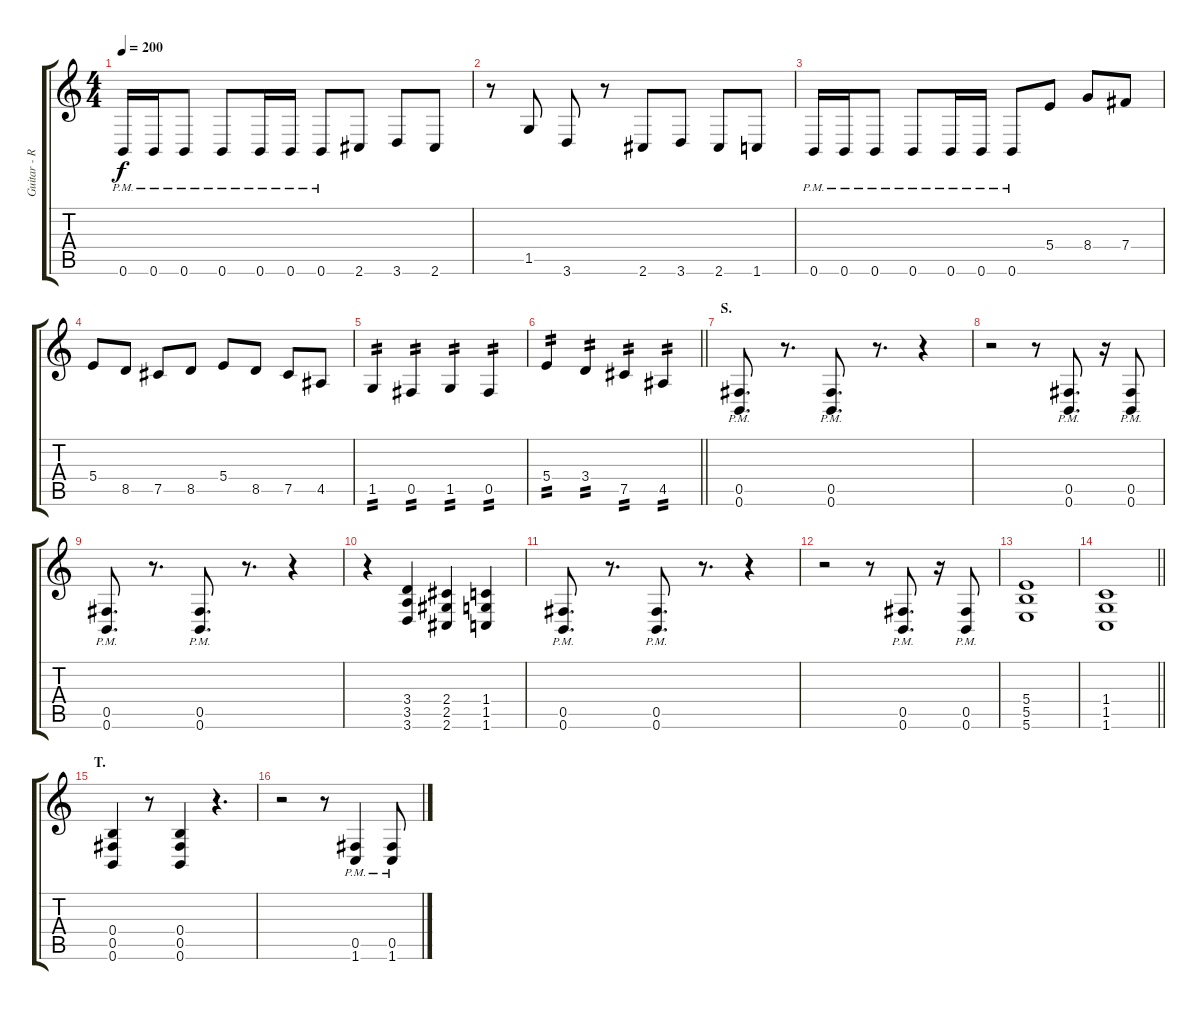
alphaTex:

\track ("Guitar - Right" "Guitar - R") {instrument distortionguitar}
\staff {score tabs}
\tuning (Db4 Ab3 E3 B2 Gb2 B1) {hide}
\ts (4 4)
\tempo 200
\clef g2
\ks c
0.6{pm}.16{dy f} 0.6{pm}.16 0.6{pm}.8 0.6{pm}.8 0.6{pm}.16 0.6{pm}.16 0.6{pm}.8 2.6.8 3.6.8 2.6.8 |
r.8 1.5.8 3.6.8 r.8 2.6.8 3.6.8 2.6.8 1.6.8 |
0.6{pm}.16 0.6{pm}.16 0.6{pm}.8 0.6{pm}.8 0.6{pm}.16 0.6{pm}.16 0.6{pm}.8 5.4.8 8.4.8 7.4.8 |
5.4.8 8.5.8 7.5.8 8.5.8 5.4.8 8.5.8 7.5.8 4.5.8 |
1.5.4{tp 2} 0.5.4{tp 2} 1.5.4{tp 2} 0.5.4{tp 2} |
\barLineRight lightlight
5.4.4{tp 2} 3.4.4{tp 2} 7.5.4{tp 2} 4.5.4{tp 2} |
\section ("" "S.")
(0.5{pm} 0.6{pm}).8{d} r.8{d} (0.5{pm} 0.6{pm}).8{d} r.8{d} r.4 |
r.2 r.8 (0.5{pm} 0.6{pm}).8{d} r.16 (0.5{pm} 0.6{pm}).8 |
(0.5{pm} 0.6{pm}).8{d} r.8{d} (0.5{pm} 0.6{pm}).8{d} r.8{d} r.4 |
r.4 (3.4 3.5 3.6).4 (2.4 2.5 2.6).4 (1.4 1.5 1.6).4 |
(0.5{pm} 0.6{pm}).8{d} r.8{d} (0.5{pm} 0.6{pm}).8{d} r.8{d} r.4 |
r.2 r.8 (0.5{pm} 0.6{pm}).8{d} r.16 (0.5{pm} 0.6{pm}).8 |
(5.4 5.5 5.6).1 |
\barLineRight lightlight
(1.4 1.5 1.6).1 |
\section ("" "T.")
(0.4 0.5 0.6).4 r.8 (0.4 0.5 0.6).4 r.4{d} |
r.2 r.8 (0.5{pm} 1.6{pm}).4 (0.5{pm} 1.6{pm}).8
